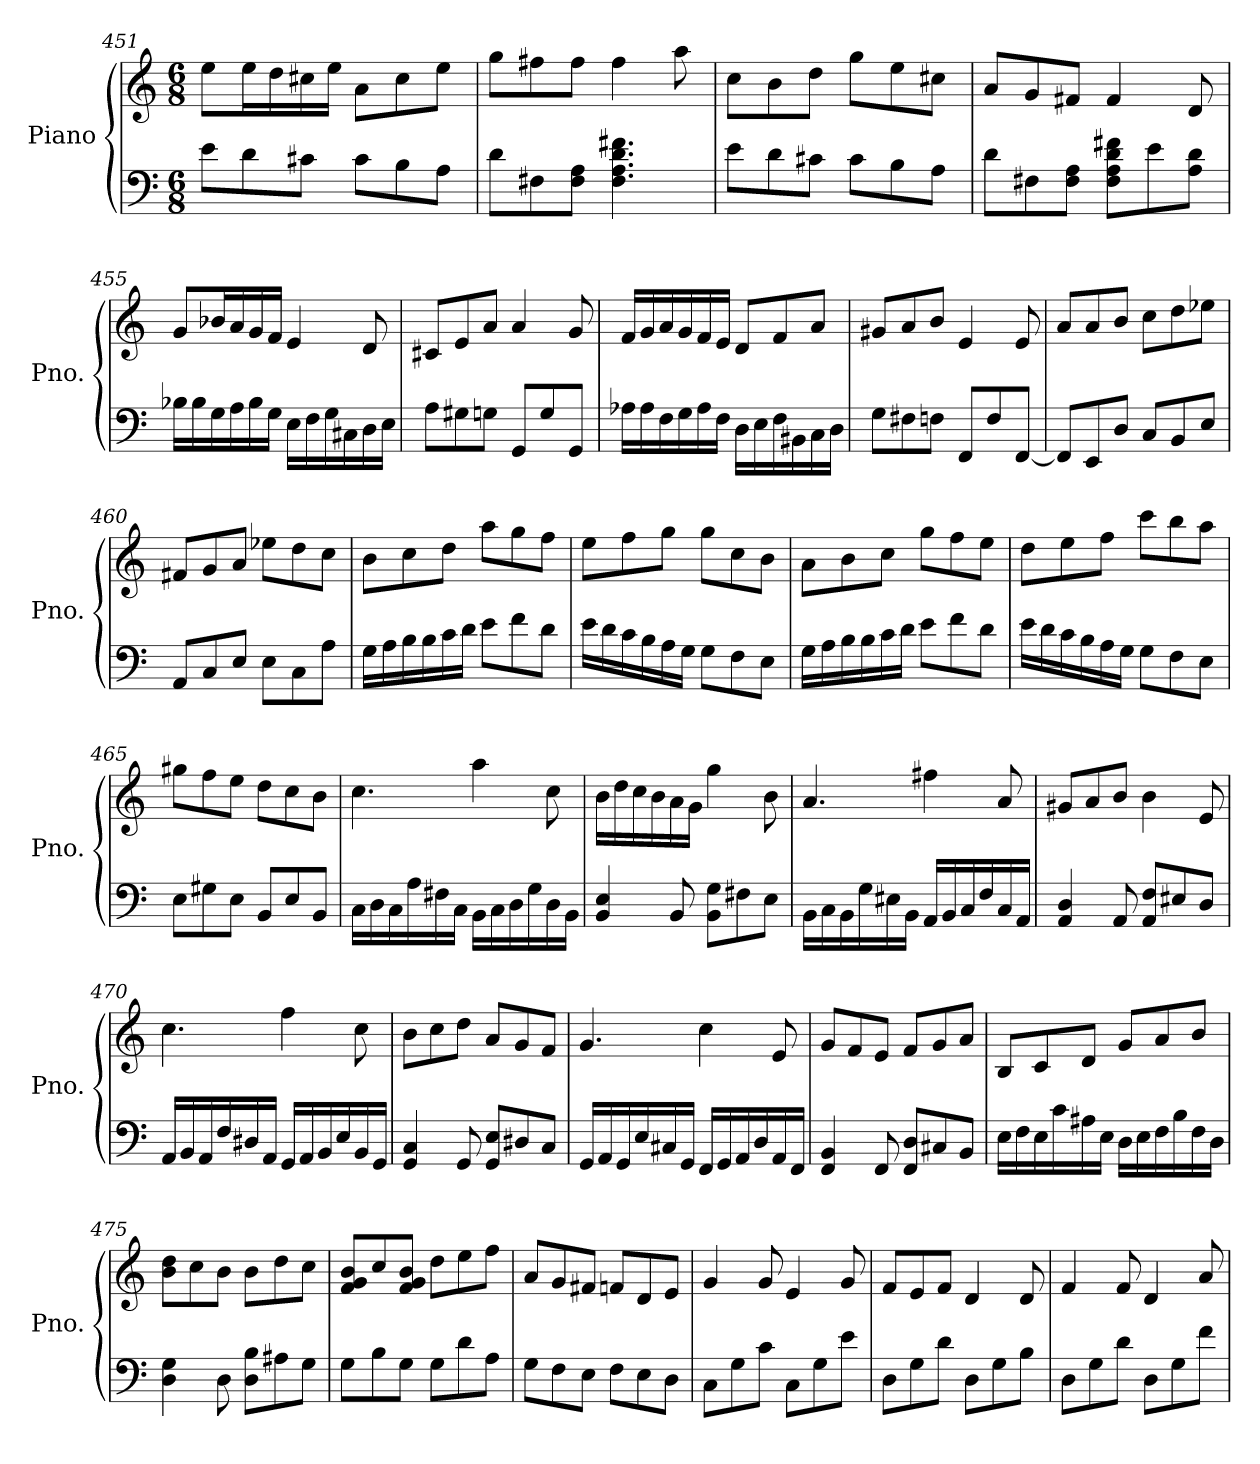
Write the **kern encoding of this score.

**kern	**kern
*part1	*part1
*staff2	*staff1
*I"Piano	*
*I'Pno.	*
!!LO:LB:g=z
*clefF4	*clefG2
*k[]	*k[]
*M6/8	*M6/8
=451	=451
8e\L	8ee\L
8d\	16ee\L
.	16dd\
8c#X\J	16cc#X\
.	16ee\JJ
8c#\L	8a\L
8B\	8cc#\
8A\J	8ee\J
=452	=452
8d\L	8gg\L
8F#X\	8ff#X\
8F#\ 8A\J	8ff#\J
4.F#\ 4.A\ 4.d\ 4.f#X\	4ff#\
.	8aa\
=453	=453
8e\L	8cc\L
8d\	8b\
8c#X\J	8dd\J
8c#\L	8gg\L
8B\	8ee\
8A\J	8cc#X\J
=454	=454
8d\L	8a/L
8F#X\	8g/
8F#\ 8A\J	8f#X/J
8F#\ 8A\ 8d\ 8f#X\L	4f#/
8e\	.
8A\ 8d\J	8d/
=455	=455
16B-X\LL	8g/L
16B-\	.
16G\	16b-X/L
16A\	16a/
16B-\	16g/
16G\JJ	16f/JJ
16E\LL	4e/
16F\	.
16G\	.
16C#X\	.
16D\	8d/
16E\JJ	.
!!LO:LB:g=z
=456	=456
8A\L	8c#X/L
8G#X\	8e/
8Gn\J	8a/J
8GG/L	4a/
8G/	.
8GG/J	8g/
=457	=457
16A-X\LL	16f/LL
16A-\	16g/
16F\	16a/
16G\	16g/
16A-\	16f/
16F\JJ	16e/JJ
16D\LL	8d/L
16E\	.
16F\	8f/
16BB#X\	.
16C\	8a/J
16D\JJ	.
=458	=458
8G\L	8g#X/L
8F#X\	8a/
8Fn\J	8b/J
8FF/L	4e/
8F/	.
[8FF/J	8e/
=459	=459
8FF/L]	8a/L
8EE/	8a/
8D/J	8b/J
8C/L	8cc\L
8BB/	8dd\
8E/J	8ee-X\J
=460	=460
8AA/L	8f#X/L
8C/	8g/
8E/J	8a/J
8E\L	8ee-X\L
8C\	8dd\
8A\J	8cc\J
!!LO:PB:g=z
=461	=461
16G\LL	8b\L
16A\	.
16B\	8cc\
16B\	.
16c\	8dd\J
16d\JJ	.
8e\L	8aa\L
8f\	8gg\
8d\J	8ff\J
=462	=462
16e\LL	8ee\L
16d\	.
16c\	8ff\
16B\	.
16A\	8gg\J
16G\JJ	.
8G\L	8gg\L
8F\	8cc\
8E\J	8b\J
=463	=463
16G\LL	8a\L
16A\	.
16B\	8b\
16B\	.
16c\	8cc\J
16d\JJ	.
8e\L	8gg\L
8f\	8ff\
8d\J	8ee\J
=464	=464
16e\LL	8dd\L
16d\	.
16c\	8ee\
16B\	.
16A\	8ff\J
16G\JJ	.
8G\L	8ccc\L
8F\	8bb\
8E\J	8aa\J
!!LO:LB:g=z
=465	=465
8E\L	8gg#X\L
8G#X\	8ff\
8E\J	8ee\J
8BB/L	8dd\L
8E/	8cc\
8BB/J	8b\J
=466	=466
16C\LL	4.cc\
16D\	.
16C\	.
16A\	.
16F#X\	.
16C\JJ	.
16BB\LL	4aa\
16C\	.
16D\	.
16G\	.
16D\	8cc\
16BB\JJ	.
=467	=467
4BB/ 4E/	16b\LL
.	16dd\
.	16cc\
.	16b\
8BB/	16a\
.	16g\JJ
8BB\ 8G\L	4gg\
8F#X\	.
8E\J	8b\
=468	=468
16BB\LL	4.a/
16C\	.
16BB\	.
16G\	.
16E#X\	.
16BB\JJ	.
16AA/LL	4ff#X\
16BB/	.
16C/	.
16F/	.
16C/	8a/
16AA/JJ	.
!!LO:LB:g=z
=469	=469
4AA/ 4D/	8g#X/L
.	8a/
8AA/	8b/J
8AA/ 8F/L	4b\
8E#X/	.
8D/J	8e/
=470	=470
16AA/LL	4.cc\
16BB/	.
16AA/	.
16F/	.
16D#X/	.
16AA/JJ	.
16GG/LL	4ff\
16AA/	.
16BB/	.
16E/	.
16BB/	8cc\
16GG/JJ	.
=471	=471
4GG/ 4C/	8b\L
.	8cc\
8GG/	8dd\J
8GG/ 8E/L	8a/L
8D#X/	8g/
8C/J	8f/J
=472	=472
16GG/LL	4.g/
16AA/	.
16GG/	.
16E/	.
16C#X/	.
16GG/JJ	.
16FF/LL	4cc\
16GG/	.
16AA/	.
16D/	.
16AA/	8e/
16FF/JJ	.
!!LO:LB:g=z
=473	=473
4FF/ 4BB/	8g/L
.	8f/
8FF/	8e/J
8FF/ 8D/L	8f/L
8C#X/	8g/
8BB/J	8a/J
=474	=474
16E\LL	8B/L
16F\	.
16E\	8c/
16c\	.
16A#X\	8d/J
16E\JJ	.
16D\LL	8g/L
16E\	.
16F\	8a/
16B\	.
16F\	8b/J
16D\JJ	.
=475	=475
4D\ 4G\	8b\ 8dd\L
.	8cc\
8D\	8b\J
8D\ 8B\L	8b\L
8A#X\	8dd\
8G\J	8cc\J
=476	=476
8G\L	8f/ 8g/ 8b/L
8B\	8cc/
8G\J	8f/ 8g/ 8b/J
8G\L	8dd\L
8d\	8ee\
8A\J	8ff\J
=477	=477
8G\L	8a/L
8F\	8g/
8E\J	8f#X/J
8F\L	8fn/L
8E\	8d/
8D\J	8e/J
!!LO:LB:g=z
=478	=478
8C\L	4g/
8G\	.
8c\J	8g/
8C\L	4e/
8G\	.
8e\J	8g/
=479	=479
8D\L	8f/L
8G\	8e/
8d\J	8f/J
8D\L	4d/
8G\	.
8B\J	8d/
=480	=480
8D\L	4f/
8G\	.
8d\J	8f/
8D\L	4d/
8G\	.
8f\J	8a/
=	=
*-	*-
